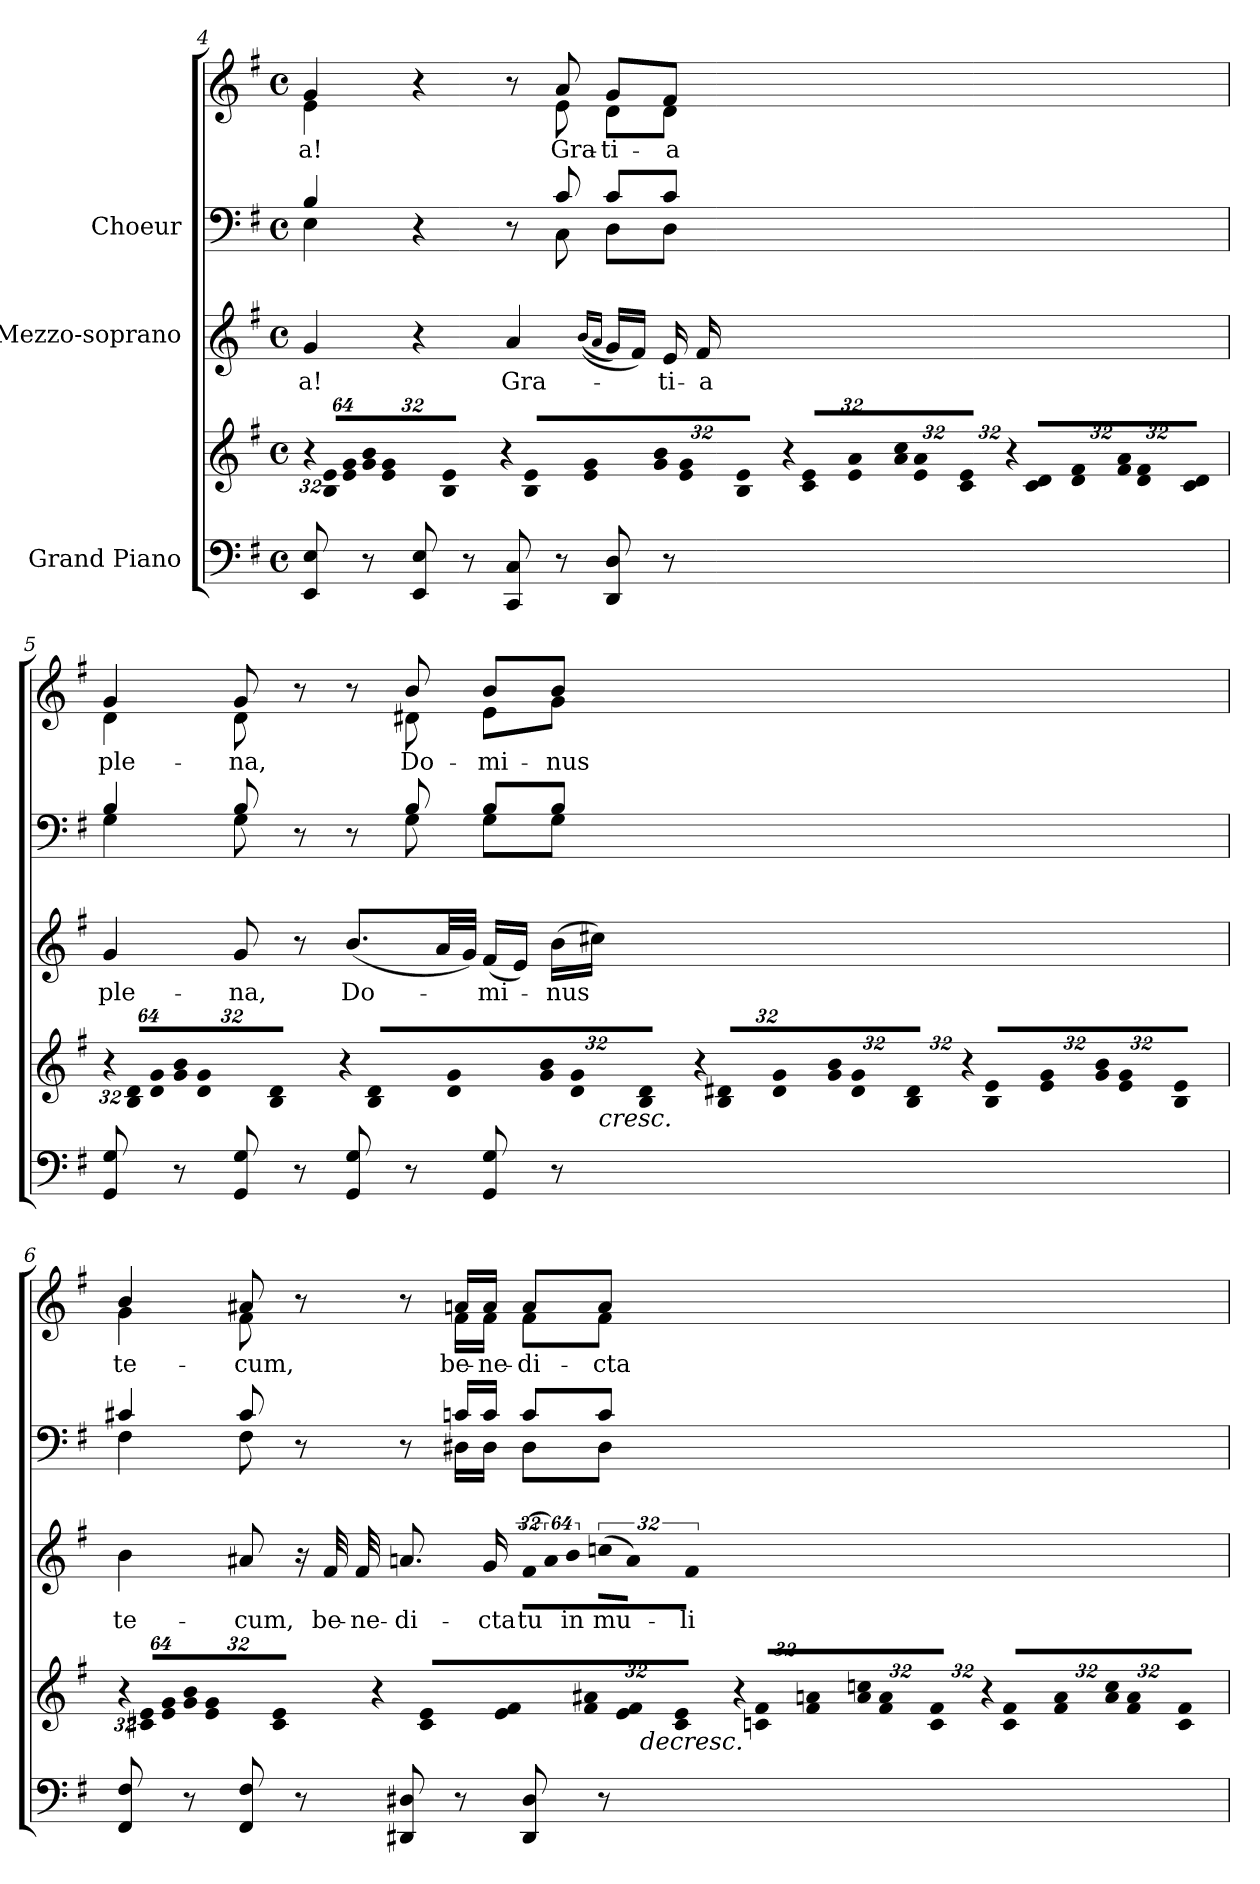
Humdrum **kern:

**kern	**kern	**dynam	**kern	**text	**kern	**kern	**text
*part3	*part3	*part3	*part2	*part2	*part1	*part1	*part1
*staff5	*staff4	*staff4/5	*staff3	*staff3	*staff2	*staff1	*staff1
*I"Grand Piano	*	*	*I"Mezzo-soprano	*	*I"Choeur	*	*
*clefF4	*clefG2	*	*clefG2	*	*clefF4	*clefG2	*
*k[f#]	*k[f#]	*	*k[f#]	*	*k[f#]	*k[f#]	*
*G:	*G:	*	*G:	*	*G:	*G:	*
*M4/4	*M4/4	*	*M4/4	*	*M4/4	*M4/4	*
*met(c)	*met(c)	*	*met(c)	*	*met(c)	*met(c)	*
*	*Xbrackettup	*	*	*	*	*	*
=4	=4	=4	=4	=4	=4	=4	=4
!	!LO:N:vis=16	!	!	!	!	!	!
!	!	!	!	!LO:LY:b:color=#000000	!	!	!
*	*	*	*	*	*^	*	*
!	!	!	!	!	!	!	!	!LO:LY:b:color=#000000
*	*	*	*	*	*	*	*^	*
8EEi/ 8Ei	512%21r	.	4gi/	-a!	4Bi/	4Ei\	4gi/	4ei\	-a!
!	!LO:N:vis=16	!	!	!	!	!	!	!	!
.	1024%43Bi/ 1024%43eiLL	.	.	.	.	.	.	.	.
!	!LO:N:vis=16	!	!	!	!	!	!	!	!
.	1024%43ei/ 1024%43gi	.	.	.	.	.	.	.	.
!	!LO:N:vis=16	!	!	!	!	!	!	!	!
8r	512%21gi/ 512%21bi	.	.	.	.	.	.	.	.
!	!LO:N:vis=16	!	!	!	!	!	!	!	!
.	1024%43ei/ 1024%43gi	.	.	.	.	.	.	.	.
!	!LO:N:vis=16	!	!	!	!	!	!	!	!
.	1024%43Bi/ 1024%43eiJJ	.	.	.	.	.	.	.	.
!	!LO:N:vis=16	!	!	!	!	!	!	!	!
8EEi/ 8Ei	512%21r	.	4r	.	4r	4ryy	4r	4ryy	.
!	!LO:N:vis=16	!	!	!	!	!	!	!	!
.	1024%43Bi/ 1024%43eiLL	.	.	.	.	.	.	.	.
!	!LO:N:vis=16	!	!	!	!	!	!	!	!
.	1024%43ei/ 1024%43gi	.	.	.	.	.	.	.	.
!	!LO:N:vis=16	!	!	!	!	!	!	!	!
8r	512%21gi/ 512%21bi	.	.	.	.	.	.	.	.
!	!LO:N:vis=16	!	!	!	!	!	!	!	!
.	1024%43ei/ 1024%43gi	.	.	.	.	.	.	.	.
!	!LO:N:vis=16	!	!	!	!	!	!	!	!
.	1024%43Bi/ 1024%43eiJJ	.	.	.	.	.	.	.	.
!	!LO:N:vis=16	!	!	!	!	!	!	!	!
!	!	!	!	!LO:LY:b:color=#000000	!	!	!	!	!
8CCi/ 8Ci	512%21r	.	4ai/	Gra-	8r	8ryy	8r	8ryy	.
!	!LO:N:vis=16	!	!	!	!	!	!	!	!
.	1024%43ci/ 1024%43eiLL	.	.	.	.	.	.	.	.
!	!LO:N:vis=16	!	!	!	!	!	!	!	!
.	1024%43ei/ 1024%43ai	.	.	.	.	.	.	.	.
!	!LO:N:vis=16	!	!	!	!	!	!	!	!
!	!	!	!	!	!	!	!	!	!LO:LY:b:color=#000000
8r	512%21ai/ 512%21cci	.	.	.	8ci/	8Ci\	8ai/	8ei\	Gra-
!	!LO:N:vis=16	!	!	!	!	!	!	!	!
.	1024%43ei/ 1024%43ai	.	.	.	.	.	.	.	.
!	!LO:N:vis=16	!	!	!	!	!	!	!	!
.	1024%43ci/ 1024%43eiJJ	.	.	.	.	.	.	.	.
.	.	.	((16qbi/LL	.	.	.	.	.	.
.	.	.	16qai/JJ	.	.	.	.	.	.
!	!LO:N:vis=16	!	!	!	!	!	!	!	!
!	!	!	!	!	!	!	!	!	!LO:LY:b:color=#000000
8DDi/ 8Di	512%21r	.	16gi/LL)	.	8ci/L	8Di\L	8gi/L	8di\L	-ti-
!	!LO:N:vis=16	!	!	!	!	!	!	!	!
.	1024%43ci/ 1024%43diLL	.	.	.	.	.	.	.	.
.	.	.	16f#i/JJ)	.	.	.	.	.	.
!	!LO:N:vis=16	!	!	!	!	!	!	!	!
.	1024%43di/ 1024%43f#i	.	.	.	.	.	.	.	.
!	!LO:N:vis=16	!	!	!	!	!	!	!	!
!	!	!	!	!LO:LY:b:color=#000000	!	!	!	!	!
!	!	!	!	!	!	!	!	!	!LO:LY:b:color=#000000
8r	512%21f#i/ 512%21ai	.	16ei/	-ti-	8ci/J	8Di\J	8f#i/J	8di\J	-a
!	!LO:N:vis=16	!	!	!	!	!	!	!	!
.	1024%43di/ 1024%43f#i	.	.	.	.	.	.	.	.
!	!	!	!	!LO:LY:b:color=#000000	!	!	!	!	!
.	.	.	16f#i/	-a	.	.	.	.	.
!	!LO:N:vis=16	!	!	!	!	!	!	!	!
.	1024%43ci/ 1024%43diJJ	.	.	.	.	.	.	.	.
!!LO:PB:g=z	!!
=5	=5	=5	=5	=5	=5	=5	=5	=5	=5
!	!LO:N:vis=16	!	!	!	!	!	!	!	!
!	!	!	!	!LO:LY:b:color=#000000	!	!	!	!	!
!	!	!	!	!	!	!	!	!	!LO:LY:b:color=#000000
8GGi/ 8Gi	512%21r	.	4gi/	ple-	4Bi/	4Gi\	4gi/	4di\	ple-
!	!LO:N:vis=16	!	!	!	!	!	!	!	!
.	1024%43Bi/ 1024%43diLL	.	.	.	.	.	.	.	.
!	!LO:N:vis=16	!	!	!	!	!	!	!	!
.	1024%43di/ 1024%43gi	.	.	.	.	.	.	.	.
!	!LO:N:vis=16	!	!	!	!	!	!	!	!
8r	512%21gi/ 512%21bi	[	.	.	.	.	.	.	.
!	!LO:N:vis=16	!	!	!	!	!	!	!	!
.	1024%43di/ 1024%43gi	.	.	.	.	.	.	.	.
!	!LO:N:vis=16	!	!	!	!	!	!	!	!
.	1024%43Bi/ 1024%43diJJ	.	.	.	.	.	.	.	.
!	!LO:N:vis=16	!	!	!	!	!	!	!	!
!	!	!	!	!LO:LY:b:color=#000000	!	!	!	!	!
!	!	!	!	!	!	!	!	!	!LO:LY:b:color=#000000
8GGi/ 8Gi	512%21r	.	8gi/	-na,	8Bi/	8Gi\	8gi/	8di\	-na,
!	!LO:N:vis=16	!	!	!	!	!	!	!	!
.	1024%43Bi/ 1024%43diLL	.	.	.	.	.	.	.	.
!	!LO:N:vis=16	!	!	!	!	!	!	!	!
.	1024%43di/ 1024%43gi	.	.	.	.	.	.	.	.
!	!LO:N:vis=16	!	!	!	!	!	!	!	!
8r	512%21gi/ 512%21bi	.	8r	.	8r	8ryy	8r	8ryy	.
!	!LO:N:vis=16	!	!	!	!	!	!	!	!
.	1024%43di/ 1024%43gi	.	.	.	.	.	.	.	.
!	!LO:N:vis=16	!	!	!	!	!	!	!	!
.	1024%43Bi/ 1024%43diJJ	.	.	.	.	.	.	.	.
!	!LO:N:vis=16	!	!	!	!	!	!	!	!
!	!	!	!	!LO:LY:b:color=#000000	!	!	!	!	!
8GGi/ 8Gi	512%21r	.	(8.bi/L	Do-	8r	8ryy	8r	8ryy	.
!	!LO:N:vis=16	!	!	!	!	!	!	!	!
.	1024%43Bi/ 1024%43d#XiLL	.	.	.	.	.	.	.	.
!	!LO:N:vis=16	!	!	!	!	!	!	!	!
.	1024%43d#i/ 1024%43gi	.	.	.	.	.	.	.	.
!	!LO:N:vis=16	!	!	!	!	!	!	!	!
!	!	!	!	!	!	!	!	!	!LO:LY:b:color=#000000
8r	512%21gi/ 512%21bi	.	.	.	8Bi/	8Gi\	8bi/	8d#Xi\	Do-
!	!LO:N:vis=16	!	!	!	!	!	!	!	!
.	1024%43d#i/ 1024%43gi	.	.	.	.	.	.	.	.
.	.	.	32ai/LL	.	.	.	.	.	.
!	!LO:N:vis=16	!	!	!	!	!	!	!	!
.	1024%43Bi/ 1024%43d#iJJ	.	.	.	.	.	.	.	.
.	.	.	32gi/JJJ)	.	.	.	.	.	.
!	!LO:N:vis=16	!	!	!	!	!	!	!	!
!	!	!	!	!LO:LY:b:color=#000000	!	!	!	!	!
!	!	!	!	!	!	!	!	!	!LO:LY:b:color=#000000
8GGi/ 8Gi	512%21r	.	(16f#i/LL	-mi-	8Bi/L	8Gi\L	8bi/L	8ei\L	-mi-
!	!LO:N:vis=16	!	!	!	!	!	!	!	!
.	1024%43Bi/ 1024%43eiLL	.	.	.	.	.	.	.	.
.	.	.	16ei/JJ)	.	.	.	.	.	.
!	!LO:N:vis=16	!	!	!	!	!	!	!	!
.	1024%43ei/ 1024%43gi	.	.	.	.	.	.	.	.
!	!LO:N:vis=16	!	!	!	!	!	!	!	!
!	!	!	!	!LO:LY:b:color=#000000	!	!	!	!	!
!	!	!	!	!	!	!	!	!	!LO:LY:b:color=#000000
8r	512%21gi/ 512%21bi	.	(16bi\LL	-nus	8Bi/J	8Gi\J	8bi/J	8gi\J	-nus
!	!LO:N:vis=16	!	!	!	!	!	!	!	!
.	1024%43ei/ 1024%43gi	.	.	.	.	.	.	.	.
.	.	.	16cc#Xi\JJ)	.	.	.	.	.	.
!	!LO:N:vis=16	!LO:HP:b	!	!	!	!	!	!	!
.	1024%43Bi/ 1024%43eiJJ	<	.	.	.	.	.	.	.
=6	=6	=6	=6	=6	=6	=6	=6	=6	=6
!	!LO:N:vis=16	!	!	!	!	!	!	!	!
!	!	!	!	!LO:LY:b:color=#000000	!	!	!	!	!
*	*	*	*^	*	*	*	*	*	*
!	!	!	!	!	!	!	!	!	!	!LO:LY:b:color=#000000
8FF#i/ 8F#i	512%21r	.	4bi\	2ryy	te-	4c#Xi/	4F#i\	4bi/	4gi\	te-
!	!LO:N:vis=16	!	!	!	!	!	!	!	!	!
.	1024%43c#Xi/ 1024%43eiLL	.	.	.	.	.	.	.	.	.
!	!LO:N:vis=16	!	!	!	!	!	!	!	!	!
.	1024%43ei/ 1024%43gi	.	.	.	.	.	.	.	.	.
!	!LO:N:vis=16	!	!	!	!	!	!	!	!	!
8r	512%21gi/ 512%21bi	]	.	.	.	.	.	.	.	.
!	!LO:N:vis=16	!	!	!	!	!	!	!	!	!
.	1024%43ei/ 1024%43gi	.	.	.	.	.	.	.	.	.
!	!LO:N:vis=16	!	!	!	!	!	!	!	!	!
.	1024%43c#i/ 1024%43eiJJ	.	.	.	.	.	.	.	.	.
!	!LO:N:vis=16	!	!	!	!	!	!	!	!	!
!	!	!	!	!	!LO:LY:b:color=#000000	!	!	!	!	!
!	!	!	!	!	!	!	!	!	!	!LO:LY:b:color=#000000
8FF#i/ 8F#i	512%21r	.	8a#Xi/	.	-cum,	8c#i/	8F#i\	8a#Xi/	8f#i\	-cum,
!	!LO:N:vis=16	!	!	!	!	!	!	!	!	!
.	1024%43c#i/ 1024%43eiLL	.	.	.	.	.	.	.	.	.
!	!LO:N:vis=16	!	!	!	!	!	!	!	!	!
.	1024%43ei/ 1024%43f#i	.	.	.	.	.	.	.	.	.
!	!LO:N:vis=16	!	!	!	!	!	!	!	!	!
8r	512%21f#i/ 512%21a#Xi	.	16r	.	.	8r	8ryy	8r	8ryy	.
!	!LO:N:vis=16	!	!	!	!	!	!	!	!	!
.	1024%43ei/ 1024%43f#i	.	.	.	.	.	.	.	.	.
!	!	!	!	!	!LO:LY:b:color=#000000	!	!	!	!	!
.	.	.	32f#i/	.	be-	.	.	.	.	.
!	!LO:N:vis=16	!	!	!	!	!	!	!	!	!
.	1024%43c#i/ 1024%43eiJJ	.	.	.	.	.	.	.	.	.
!	!	!	!	!	!LO:LY:b:color=#000000	!	!	!	!	!
.	.	.	32f#i/	.	-ne-	.	.	.	.	.
!	!LO:N:vis=16	!	!	!	!	!	!	!	!	!
!	!	!	!	!	!LO:LY:b:color=#000000	!	!	!	!	!
8DD#Xi/ 8D#Xi	512%21r	.	8.ani/	2ryy	-di-	8r	8ryy	8r	8ryy	.
!	!LO:N:vis=16	!	!	!	!	!	!	!	!	!
.	1024%43cni/ 1024%43f#iLL	.	.	.	.	.	.	.	.	.
!	!LO:N:vis=16	!	!	!	!	!	!	!	!	!
.	1024%43f#i/ 1024%43ani	.	.	.	.	.	.	.	.	.
!	!LO:N:vis=16	!	!	!	!	!	!	!	!	!
!	!	!	!	!	!	!	!	!	!	!LO:LY:b:color=#000000
8r	512%21ai/ 512%21ccni	.	.	.	.	16cni/LL	16D#Xi\LL	16ani/LL	16f#i\LL	be-
!	!LO:N:vis=16	!	!	!	!	!	!	!	!	!
.	1024%43f#i/ 1024%43ai	.	.	.	.	.	.	.	.	.
!	!	!	!	!	!LO:LY:b:color=#000000	!	!	!	!	!
!	!	!	!	!	!	!	!	!	!	!LO:LY:b:color=#000000
.	.	.	16gi/	.	-cta	16ci/JJ	16D#i\JJ	16ai/JJ	16f#i\JJ	-ne-
!	!LO:N:vis=16	!	!	!	!	!	!	!	!	!
.	1024%43ci/ 1024%43f#iJJ	.	.	.	.	.	.	.	.	.
!	!LO:N:vis=16	!	!LO:N:vis=16	!	!	!	!	!	!	!
!	!	!	!	!	!LO:LY:b:color=#000000	!	!	!	!	!
!	!	!	!	!	!	!	!	!	!	!LO:LY:b:color=#000000
8DD#i/ 8D#i	512%21r	.	(512%21f#i/LL	.	tu	8ci/L	8D#i\L	8ai/L	8f#i\L	-di-
!	!LO:N:vis=16	!	!LO:N:vis=16	!	!	!	!	!	!	!
.	1024%43ci/ 1024%43f#iLL	.	1024%43ai/JJ)	.	.	.	.	.	.	.
!	!LO:N:vis=16	!	!LO:N:vis=16	!	!	!	!	!	!	!
!	!	!	!	!	!LO:LY:b:color=#000000	!	!	!	!	!
.	1024%43f#i/ 1024%43ai	.	1024%43bi\	.	in	.	.	.	.	.
!	!LO:N:vis=16	!	!LO:N:vis=16	!	!	!	!	!	!	!
!	!	!	!	!	!LO:LY:b:color=#000000	!	!	!	!	!
!	!	!	!	!	!	!	!	!	!	!LO:LY:b:color=#000000
8r	512%21ai/ 512%21cci	.	(512%21ccni\LL	.	mu-	8ci/J	8D#i\J	8ai/J	8f#i\J	-cta
!	!LO:N:vis=16	!	!LO:N:vis=16	!	!	!	!	!	!	!
.	1024%43f#i/ 1024%43ai	.	1024%43ai\JJ)	.	.	.	.	.	.	.
!	!LO:N:vis=16	!LO:HP:b	!LO:N:vis=16	!	!	!	!	!	!	!
!	!	!	!	!	!LO:LY:b:color=#000000	!	!	!	!	!
.	1024%43ci/ 1024%43f#iJJ	>	1024%43f#i\	.	-li-	.	.	.	.	.
*	*	*	*v	*v	*	*	*	*	*	*
*	*	*	*	*	*v	*v	*	*	*
*	*	*	*	*	*	*v	*v	*
=	=	=	=	=	=	=	=
*-	*-	*-	*-	*-	*-	*-	*-
